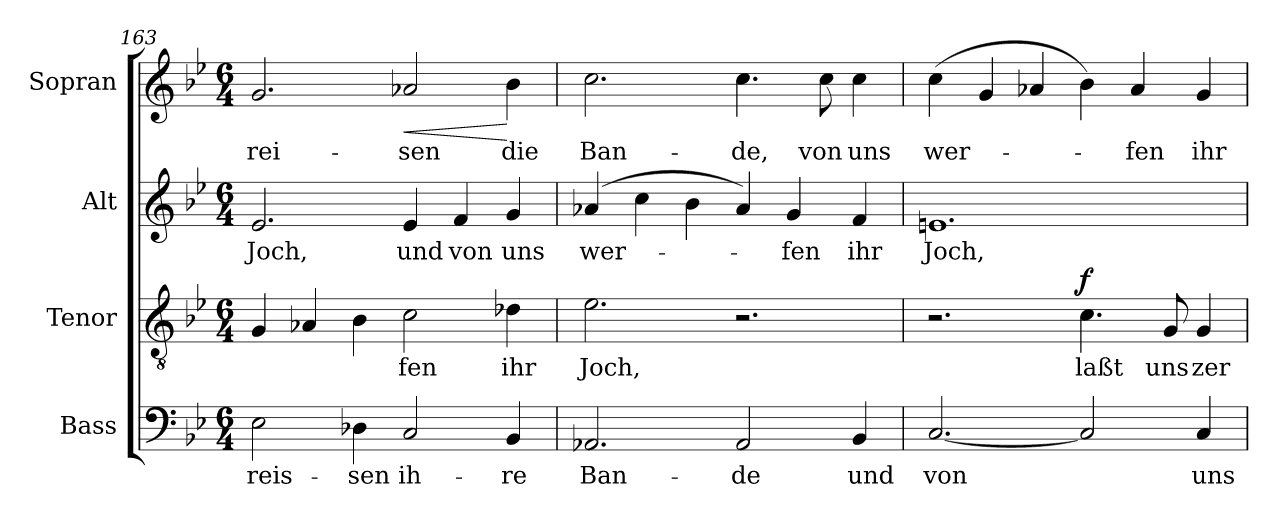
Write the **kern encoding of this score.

**kern	**text	**kern	**text	**dynam	**kern	**text	**kern	**text	**dynam
*part4	*part4	*part3	*part3	*part3	*part2	*part2	*part1	*part1	*part1
*staff4	*staff4	*staff3	*staff3	*staff3	*staff2	*staff2	*staff1	*staff1	*staff1
*I"Bass	*	*I"Tenor	*	*	*I"Alt	*	*I"Sopran	*	*
*I'B.	*	*I'T.	*	*	*I'A.	*	*I'S.	*	*
*clefF4	*	*clefGv2	*	*	*clefG2	*	*clefG2	*	*
*k[b-e-]	*	*k[b-e-]	*	*	*k[b-e-]	*	*k[b-e-]	*	*
*B-:	*	*B-:	*	*	*B-:	*	*B-:	*	*
*M6/4	*	*M6/4	*	*	*M6/4	*	*M6/4	*	*
=163	=163	=163	=163	=163	=163	=163	=163	=163	=163
!	!LO:LY:b	!	!	!	!	!LO:LY:b	!	!LO:LY:b	!
2E-\	-reis-	4G/	.	.	2.e-/	Joch,	2.g/	-rei-	.
.	.	4A-X/	.	.	.	.	.	.	.
!	!LO:LY:b	!	!	!	!	!	!	!	!
4D-X\	-sen	4B-\	.	.	.	.	.	.	.
!	!LO:LY:b	!	!LO:LY:b	!	!	!LO:LY:b	!	!LO:LY:b	!LO:HP:b
2C/	ih-	2c\	-fen	.	4e-/	und	2a-X/	-sen	<
!	!	!	!	!	!	!LO:LY:b	!	!	!
.	.	.	.	.	4f/	von	.	.	.
!	!LO:LY:b	!	!LO:LY:b	!	!	!LO:LY:b	!	!LO:LY:b	!
4BB-/	-re	4d-X\	ihr	.	4g/	uns	4b-\	die	[
=164	=164	=164	=164	=164	=164	=164	=164	=164	=164
!	!LO:LY:b	!	!LO:LY:b	!	!	!LO:LY:b	!	!LO:LY:b	!
2.AA-X/	Ban-	2.e-\	Joch,	.	(4a-X/	wer-	2.cc\	Ban-	.
.	.	.	.	.	4cc\	.	.	.	.
.	.	.	.	.	4b-\	.	.	.	.
!	!LO:LY:b	!	!	!	!	!	!	!LO:LY:b	!
2AA-/	-de	2.r	.	.	4a-/)	.	4.cc\	-de,	.
!	!	!	!	!	!	!LO:LY:b	!	!	!
.	.	.	.	.	4g/	-fen	.	.	.
!	!	!	!	!	!	!	!	!LO:LY:b	!
.	.	.	.	.	.	.	8cc\	von	.
!	!LO:LY:b	!	!	!	!	!LO:LY:b	!	!LO:LY:b	!
4BB-/	und	.	.	.	4f/	ihr	4cc\	uns	.
!!LO:LB:g=z
=165	=165	=165	=165	=165	=165	=165	=165	=165	=165
!	!LO:LY:b	!	!	!	!	!LO:LY:b	!	!LO:LY:b	!
[2.C/	von	2.r	.	.	1.en	Joch,	(>4cc\	wer-	.
.	.	.	.	.	.	.	4g/	.	.
.	.	.	.	.	.	.	4a-X/	.	.
!	!	!	!LO:LY:b	!LO:DY:a	!	!	!	!	!
2C/]	.	4.c\	laßt	f	.	.	4b-\)	.	.
!	!	!	!	!	!	!	!	!LO:LY:b	!
.	.	.	.	.	.	.	4a-/	-fen	.
!	!	!	!LO:LY:b	!	!	!	!	!	!
.	.	8G/	uns	.	.	.	.	.	.
!	!LO:LY:b	!	!LO:LY:b	!	!	!	!	!LO:LY:b	!
4C/	uns	4G/	zer-	.	.	.	4g/	ihr	.
=	=	=	=	=	=	=	=	=	=
*-	*-	*-	*-	*-	*-	*-	*-	*-	*-
